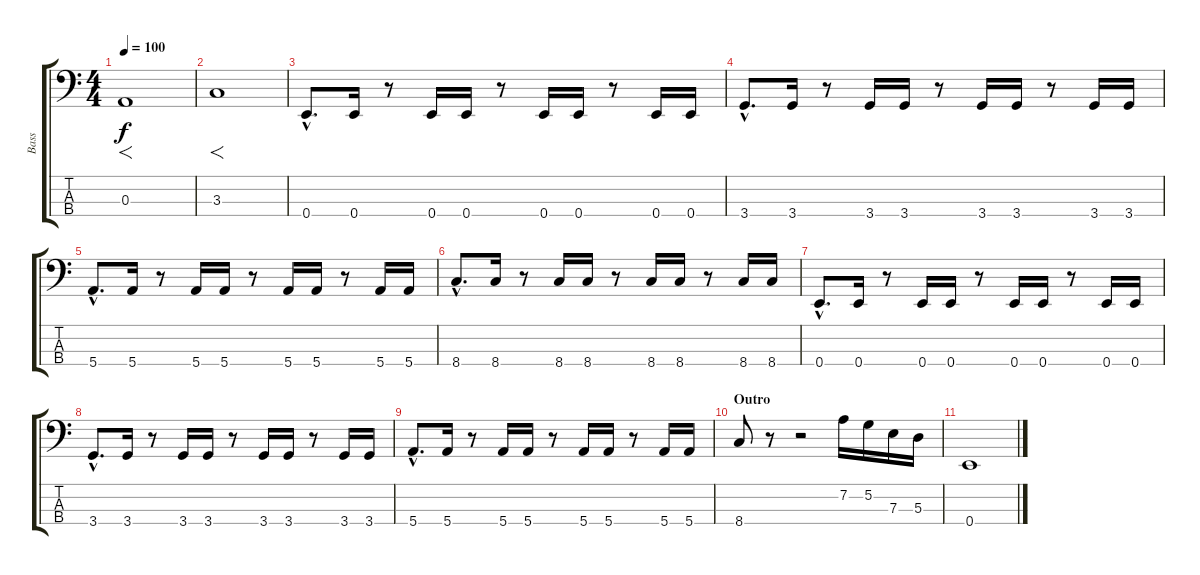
\track ("Bass" "Bass") {instrument electricbassfinger}
\staff {score tabs}
\tuning (G2 D2 A1 E1) {hide}
\ts (4 4)
\tempo 100
\clef f4
\ks c
0.3.1{f dy f} |
3.3.1{f} |
0.4{hac}.8{d} 0.4.16 r.8 0.4.16 0.4.16 r.8 0.4.16 0.4.16 r.8 0.4.16 0.4.16 |
3.4{hac}.8{d} 3.4.16 r.8 3.4.16 3.4.16 r.8 3.4.16 3.4.16 r.8 3.4.16 3.4.16 |
5.4{hac}.8{d} 5.4.16 r.8 5.4.16 5.4.16 r.8 5.4.16 5.4.16 r.8 5.4.16 5.4.16 |
8.4{hac}.8{d} 8.4.16 r.8 8.4.16 8.4.16 r.8 8.4.16 8.4.16 r.8 8.4.16 8.4.16 |
0.4{hac}.8{d} 0.4.16 r.8 0.4.16 0.4.16 r.8 0.4.16 0.4.16 r.8 0.4.16 0.4.16 |
3.4{hac}.8{d} 3.4.16 r.8 3.4.16 3.4.16 r.8 3.4.16 3.4.16 r.8 3.4.16 3.4.16 |
5.4{hac}.8{d} 5.4.16 r.8 5.4.16 5.4.16 r.8 5.4.16 5.4.16 r.8 5.4.16 5.4.16 |
\section ("" "Outro")
8.4.8 r.8 r.2 7.2.16 5.2.16 7.3.16 5.3.16 |
0.4.1
